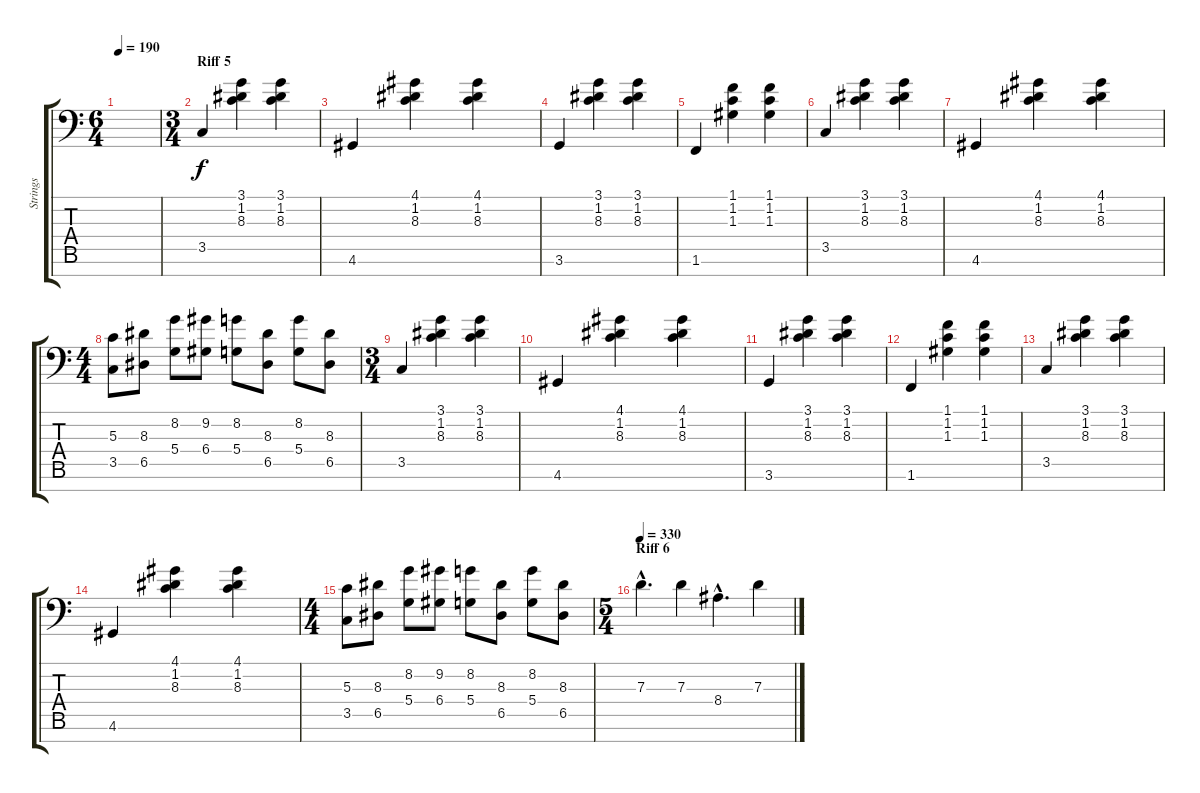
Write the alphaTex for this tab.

\track ("Strings" "Strings") {instrument stringensemble1}
\staff {score tabs}
\tuning (E4 B3 G3 D3 A2 E2 C-1) {hide}
\ts (6 4)
\tempo 190
\clef f4
\ks c
|
\ts (3 4)
\section ("" "Riff 5")
3.5.4 (3.1 1.2 8.3).4 (3.1 1.2 8.3).4 |
4.6.4 (4.1 1.2 8.3).4 (4.1 1.2 8.3).4 |
3.6.4 (3.1 1.2 8.3).4 (3.1 1.2 8.3).4 |
1.6.4 (1.1 1.2 1.3).4 (1.1 1.2 1.3).4 |
3.5.4 (3.1 1.2 8.3).4 (3.1 1.2 8.3).4 |
4.6.4 (4.1 1.2 8.3).4 (4.1 1.2 8.3).4 |
\ts (4 4)
(5.3 3.5).8 (8.3 6.5).8 (8.2 5.4).8 (9.2 6.4).8 (8.2 5.4).8 (8.3 6.5).8 (8.2 5.4).8 (8.3 6.5).8 |
\ts (3 4)
3.5.4 (3.1 1.2 8.3).4 (3.1 1.2 8.3).4 |
4.6.4 (4.1 1.2 8.3).4 (4.1 1.2 8.3).4 |
3.6.4 (3.1 1.2 8.3).4 (3.1 1.2 8.3).4 |
1.6.4 (1.1 1.2 1.3).4 (1.1 1.2 1.3).4 |
3.5.4 (3.1 1.2 8.3).4 (3.1 1.2 8.3).4 |
4.6.4 (4.1 1.2 8.3).4 (4.1 1.2 8.3).4 |
\ts (4 4)
(5.3 3.5).8 (8.3 6.5).8 (8.2 5.4).8 (9.2 6.4).8 (8.2 5.4).8 (8.3 6.5).8 (8.2 5.4).8 (8.3 6.5).8 |
\ts (5 4)
\section ("" "Riff 6")
\tempo 400
\tempo 330
7.3{hac}.4{d} 7.3.4 8.4{hac}.4{d} 7.3.4
